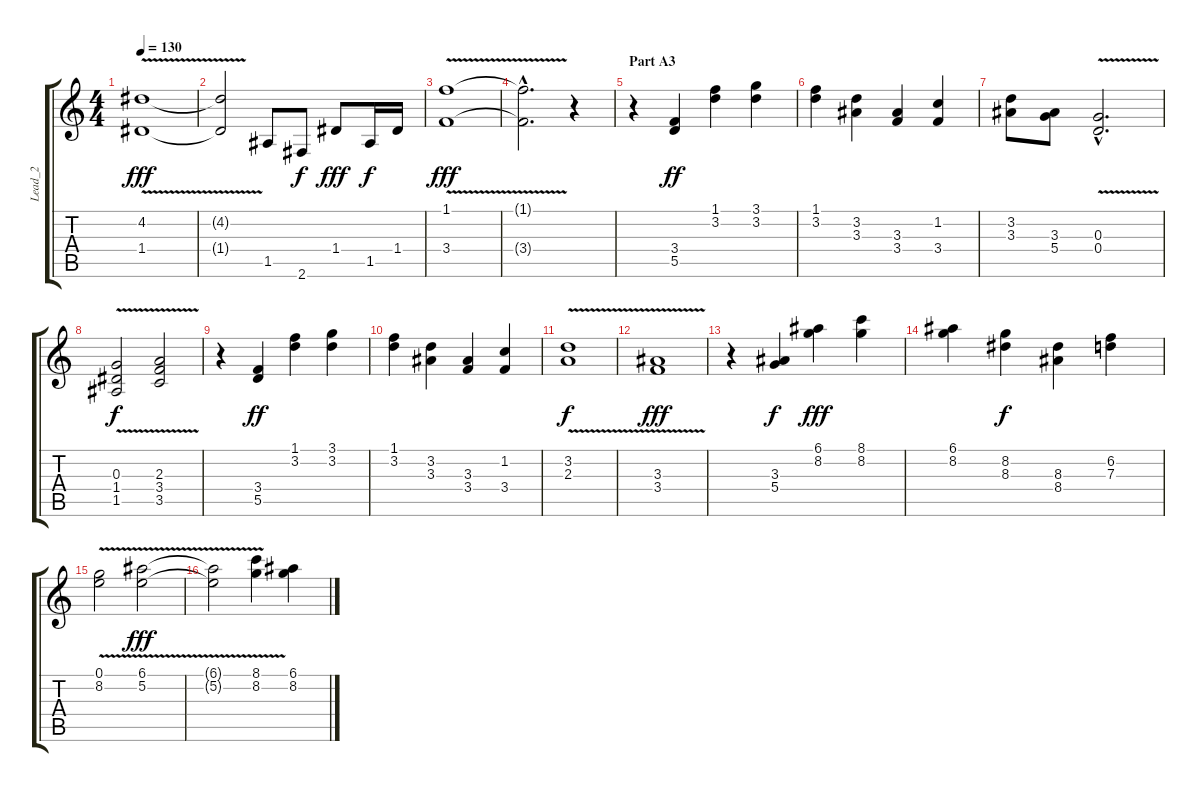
\track ("Lead_2" "Lead_2") {instrument acousticguitarnylon}
\staff {score tabs}
\tuning (E4 B3 G3 D3 A2 E2) {hide}
\ts (4 4)
\tempo 130
\clef g2
\ks c
(4.2 1.4{v}).1{dy fff} |
(4.2{t} 1.4{t}).2 1.5.8 2.6.8{dy f} 1.4.8{dy fff} 1.5.16{dy f} 1.4.16 |
(1.1{v} 3.4{v}).1{dy fff} |
(1.1{hac t} 3.4{hac t}).2{d} r.4 |
\section ("" "Part A3")
r.4{volume 16 instrument acousticguitarsteel} (3.4 5.5).4{dy ff} (1.1 3.2).4 (3.1 3.2).4 |
(1.1 3.2).4 (3.2 3.3).4 (3.3 3.4).4 (1.2 3.4).4 |
(3.2 3.3).8 (3.3 5.4).8 (0.3{v hac} 0.4{v hac}).2{d} |
(0.3{v} 1.4 1.5).2{dy f} (2.3{v} 3.4{v} 3.5{v}).2 |
r.4{volume 16 instrument acousticguitarsteel} (3.4 5.5).4{dy ff} (1.1 3.2).4 (3.1 3.2).4 |
(1.1 3.2).4 (3.2 3.3).4 (3.3 3.4).4 (1.2 3.4).4 |
(3.2{v} 2.3{v}).1{dy f} |
(3.3{v} 3.4{v}).1{dy fff} |
r.4 (3.3 5.4).4{dy f} (6.1 8.2).4{dy fff} (8.1 8.2).4 |
(6.1 8.2).4 (8.2 8.3).4{dy f} (8.3 8.4).4 (6.2 7.3).4 |
(0.1{v} 8.2{v}).2 (6.1{v} 5.2{v}).2{dy fff} |
(6.1{t} 5.2{t}).2 (8.1{v} 8.2{v}).4 (6.1 8.2).4
